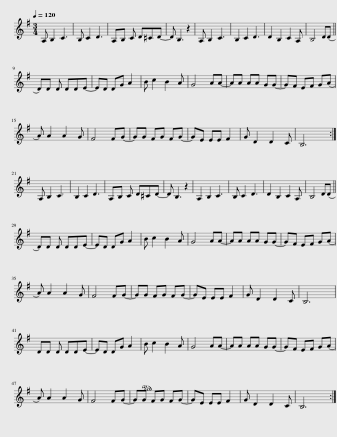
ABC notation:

X:1
L:1/8
Q:1/4=120
M:3/4
I:linebreak $
K:G
V:1 treble
V:1
 A, B,2 C3 | B, C2 D3 | A,B, C D^CD- | D B,3 z2 | A, B,2 C3 | %5
 B,2 C2 D3 | D2 B,2 C2 A, | B,4 D(D ||$ D)D D DDE- | ED DG A2 | %10
 B c2 B2 A | G4 AA- | AA AA GG- | GF EF G(A |$ A) A2 A2 G | %15
 F4 FG- | GG FG FG- | GE EE F2 | G D2 D2 C | B,6 :|$ %20
 A, B,2 C3 | B,2 C2 D3 | A,B, C D^CD- | D B,3 z2 | A,2 B,2 C3 | %25
 B, C2 D3 | D2 B,2 C2 A, | B,4 D(D ||$ D)D D DDE- | ED DG A2 | %30
 B c2 B2 A | G4 AA- | AA AA GG- | GF EF G(A |$ A) A2 A2 G | %35
 F4 FG- | GG FG FG- | GE EE F2 | G D2 D2 C | B,6 |$ %40
 DD D DDE- | ED DG A2 | B c2 B2 A | G4 AA- | AA AA GG- | %45
 GF EF G(A |$ A) A2 A2 G | F4 FG- | G!ped!G FG FG- | GE EE F2 | %50
 G D2 D2 C | B,6 :| %52
